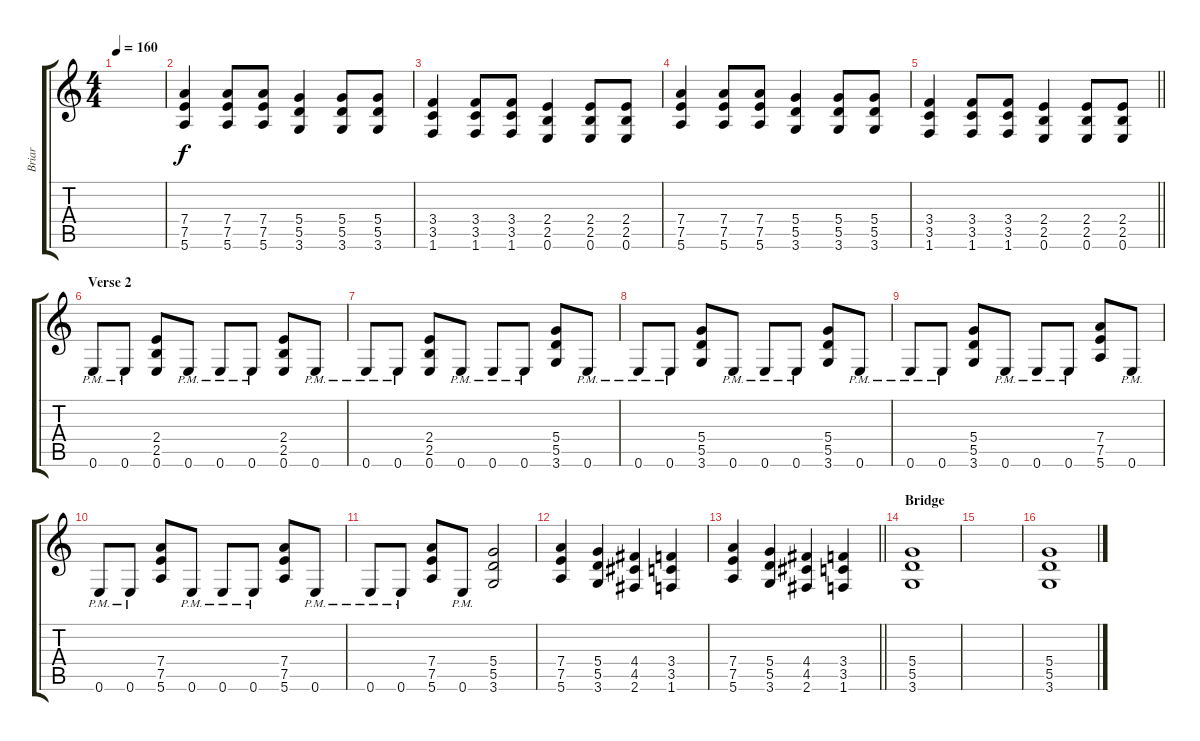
\track ("Briar" "Briar") {instrument overdrivenguitar}
\staff {score tabs}
\tuning (E4 B3 G3 D3 A2 E2) {hide}
\ts (4 4)
\tempo 160
\clef g2
\ks c
|
(7.4 7.5 5.6).4 (7.4 7.5 5.6).8 (7.4 7.5 5.6).8 (5.4 5.5 3.6).4 (5.4 5.5 3.6).8 (5.4 5.5 3.6).8 |
(3.4 3.5 1.6).4 (3.4 3.5 1.6).8 (3.4 3.5 1.6).8 (2.4 2.5 0.6).4 (2.4 2.5 0.6).8 (2.4 2.5 0.6).8 |
(7.4 7.5 5.6).4 (7.4 7.5 5.6).8 (7.4 7.5 5.6).8 (5.4 5.5 3.6).4 (5.4 5.5 3.6).8 (5.4 5.5 3.6).8 |
\barLineRight lightlight
(3.4 3.5 1.6).4 (3.4 3.5 1.6).8 (3.4 3.5 1.6).8 (2.4 2.5 0.6).4 (2.4 2.5 0.6).8 (2.4 2.5 0.6).8 |
\section ("" "Verse 2")
0.6{pm}.8 0.6{pm}.8 (2.4 2.5 0.6).8 0.6{pm}.8 0.6{pm}.8 0.6{pm}.8 (2.4 2.5 0.6).8 0.6{pm}.8 |
0.6{pm}.8 0.6{pm}.8 (2.4 2.5 0.6).8 0.6{pm}.8 0.6{pm}.8 0.6{pm}.8 (5.4 5.5 3.6).8 0.6{pm}.8 |
0.6{pm}.8 0.6{pm}.8 (5.4 5.5 3.6).8 0.6{pm}.8 0.6{pm}.8 0.6{pm}.8 (5.4 5.5 3.6).8 0.6{pm}.8 |
0.6{pm}.8 0.6{pm}.8 (5.4 5.5 3.6).8 0.6{pm}.8 0.6{pm}.8 0.6{pm}.8 (7.4 7.5 5.6).8 0.6{pm}.8 |
0.6{pm}.8 0.6{pm}.8 (7.4 7.5 5.6).8 0.6{pm}.8 0.6{pm}.8 0.6{pm}.8 (7.4 7.5 5.6).8 0.6{pm}.8 |
0.6{pm}.8 0.6{pm}.8 (7.4 7.5 5.6).8 0.6{pm}.8 (5.4 5.5 3.6).2 |
(7.4 7.5 5.6).4 (5.4 5.5 3.6).4 (4.4 4.5 2.6).4 (3.4 3.5 1.6).4 |
\barLineRight lightlight
(7.4 7.5 5.6).4 (5.4 5.5 3.6).4 (4.4 4.5 2.6).4 (3.4 3.5 1.6).4 |
\section ("" "Bridge")
(5.4 5.5 3.6).1 |
|
(5.4 5.5 3.6).1
